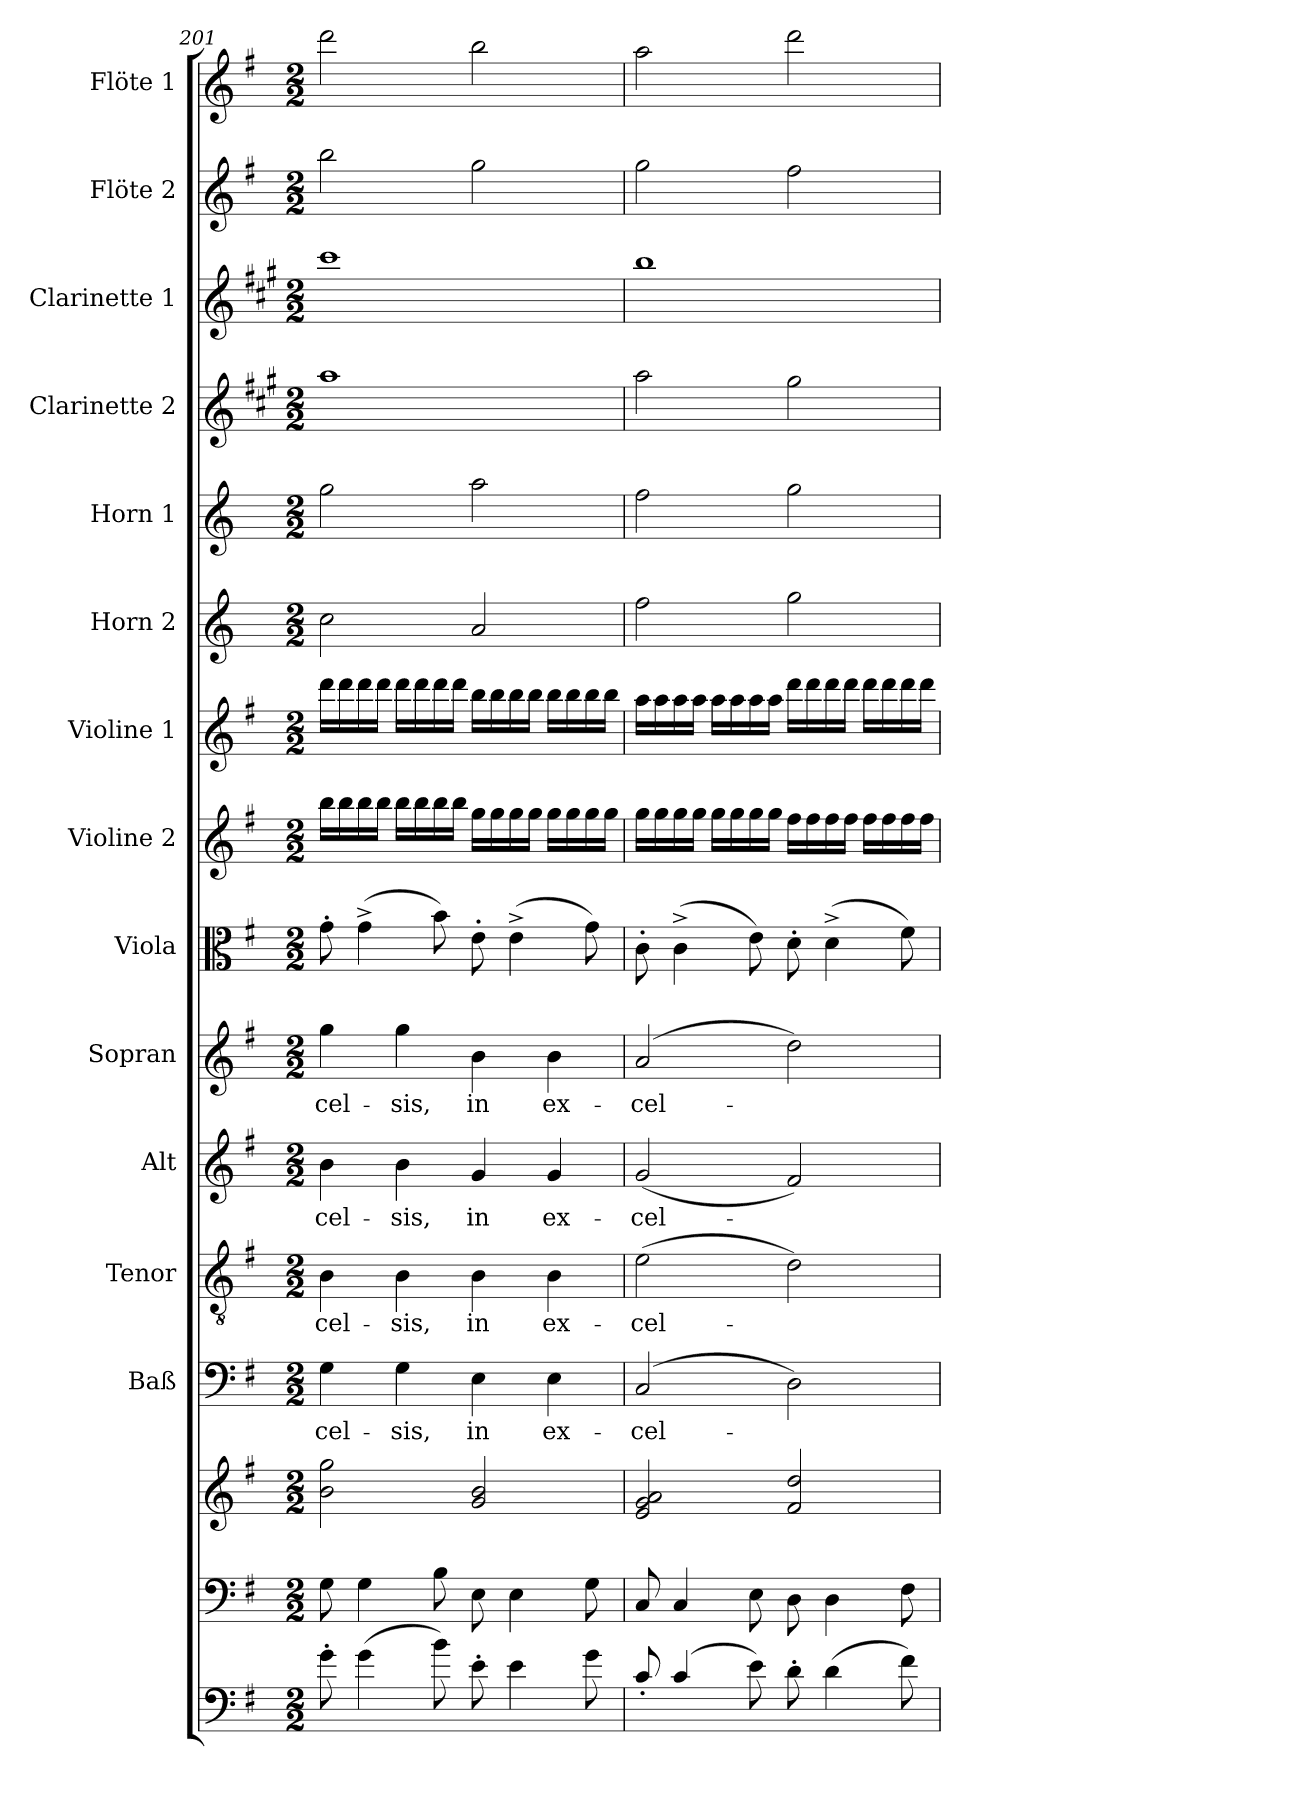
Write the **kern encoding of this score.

**kern	**kern	**kern	**kern	**text	**kern	**text	**kern	**text	**kern	**text	**kern	**kern	**kern	**kern	**kern	**kern	**kern	**kern	**kern
*part15	*part14	*part14	*part13	*part13	*part12	*part12	*part11	*part11	*part10	*part10	*part9	*part8	*part7	*part6	*part5	*part4	*part3	*part2	*part1
*staff16	*staff15	*staff14	*staff13	*staff13	*staff12	*staff12	*staff11	*staff11	*staff10	*staff10	*staff9	*staff8	*staff7	*staff6	*staff5	*staff4	*staff3	*staff2	*staff1
*	*	*	*I"Baß	*	*I"Tenor	*	*I"Alt	*	*I"Sopran	*	*I"Viola	*I"Violine 2	*I"Violine 1	*I"Horn 2	*I"Horn 1	*I"Clarinette 2	*I"Clarinette 1	*I"Flöte 2	*I"Flöte 1
*	*	*	*I'Baß	*	*I'Ten	*	*I'Alt	*	*I'Sop	*	*I'Vla.	*I'Vln. 2	*I'Vln. 1	*I'Hrn. 2	*I'Hrn. 1	*I'Cl. 2	*I'Cl. 1	*I'Fl. 2	*I'Fl. 1
!!LO:PB:g=z
*clefF4	*clefF4	*clefG2	*clefF4	*	*clefGv2	*	*clefG2	*	*clefG2	*	*clefC3	*clefG2	*clefG2	*clefG2	*clefG2	*clefG2	*clefG2	*clefG2	*clefG2
*ITrd7c12	*	*	*	*	*	*	*	*	*	*	*	*	*	*ITrd3c5	*ITrd3c5	*ITrd1c2	*ITrd1c2	*	*
*k[f#]	*k[f#]	*k[f#]	*k[f#]	*	*k[f#]	*	*k[f#]	*	*k[f#]	*	*k[f#]	*k[f#]	*k[f#]	*k[f#]	*k[f#]	*k[f#]	*k[f#]	*k[f#]	*k[f#]
*G:	*G:	*G:	*G:	*	*G:	*	*G:	*	*G:	*	*G:	*G:	*G:	*G:	*G:	*G:	*G:	*G:	*G:
*M2/2	*M2/2	*M2/2	*M2/2	*	*M2/2	*	*M2/2	*	*M2/2	*	*M2/2	*M2/2	*M2/2	*M2/2	*M2/2	*M2/2	*M2/2	*M2/2	*M2/2
=201	=201	=201	=201	=201	=201	=201	=201	=201	=201	=201	=201	=201	=201	=201	=201	=201	=201	=201	=201
!	!	!	!	!LO:LY:b	!	!LO:LY:b	!	!LO:LY:b	!	!LO:LY:b	!	!	!	!	!	!	!	!	!
8G'>\	8G\	2b\ 2gg\	4G\	-cel-	4B\	-cel-	4b\	-cel-	4gg\	-cel-	8g'>\	16bb\LL	16ddd\LL	2g\	2dd\	1gg	1bb	2bb\	2ddd\
.	.	.	.	.	.	.	.	.	.	.	.	16bb\	16ddd\	.	.	.	.	.	.
(>4G\	4G\	.	.	.	.	.	.	.	.	.	(>4g^>\	16bb\	16ddd\	.	.	.	.	.	.
.	.	.	.	.	.	.	.	.	.	.	.	16bb\JJ	16ddd\JJ	.	.	.	.	.	.
!	!	!	!	!LO:LY:b	!	!LO:LY:b	!	!LO:LY:b	!	!LO:LY:b	!	!	!	!	!	!	!	!	!
.	.	.	4G\	-sis,	4B\	-sis,	4b\	-sis,	4gg\	-sis,	.	16bb\LL	16ddd\LL	.	.	.	.	.	.
.	.	.	.	.	.	.	.	.	.	.	.	16bb\	16ddd\	.	.	.	.	.	.
8B\)	8B\	.	.	.	.	.	.	.	.	.	8b\)	16bb\	16ddd\	.	.	.	.	.	.
.	.	.	.	.	.	.	.	.	.	.	.	16bb\JJ	16ddd\JJ	.	.	.	.	.	.
!	!	!	!	!LO:LY:b	!	!LO:LY:b	!	!LO:LY:b	!	!LO:LY:b	!	!	!	!	!	!	!	!	!
8E'>\	8E\	2g/ 2b/	4E\	in	4B\	in	4g/	in	4b\	in	8e'>\	16gg\LL	16bb\LL	2e/	2ee\	.	.	2gg\	2bb\
.	.	.	.	.	.	.	.	.	.	.	.	16gg\	16bb\	.	.	.	.	.	.
4E\	4E\	.	.	.	.	.	.	.	.	.	(>4e^>\	16gg\	16bb\	.	.	.	.	.	.
.	.	.	.	.	.	.	.	.	.	.	.	16gg\JJ	16bb\JJ	.	.	.	.	.	.
!	!	!	!	!LO:LY:b	!	!LO:LY:b	!	!LO:LY:b	!	!LO:LY:b	!	!	!	!	!	!	!	!	!
.	.	.	4E\	ex-	4B\	ex-	4g/	ex-	4b\	ex-	.	16gg\LL	16bb\LL	.	.	.	.	.	.
.	.	.	.	.	.	.	.	.	.	.	.	16gg\	16bb\	.	.	.	.	.	.
8G\	8G\	.	.	.	.	.	.	.	.	.	8g\)	16gg\	16bb\	.	.	.	.	.	.
.	.	.	.	.	.	.	.	.	.	.	.	16gg\JJ	16bb\JJ	.	.	.	.	.	.
=202	=202	=202	=202	=202	=202	=202	=202	=202	=202	=202	=202	=202	=202	=202	=202	=202	=202	=202	=202
!	!	!	!	!LO:LY:b	!	!LO:LY:b	!	!LO:LY:b	!	!LO:LY:b	!	!	!	!	!	!	!	!	!
8C'</	8C/	2e/ 2g/ 2a/	(2C/	-cel-	(>2e\	-cel-	(<2g/	-cel-	(2a/	-cel-	8c'>\	16gg\LL	16aa\LL	2cc\	2cc\	2gg\	1aa	2gg\	2aa\
.	.	.	.	.	.	.	.	.	.	.	.	16gg\	16aa\	.	.	.	.	.	.
(4C/	4C/	.	.	.	.	.	.	.	.	.	(>4c^>\	16gg\	16aa\	.	.	.	.	.	.
.	.	.	.	.	.	.	.	.	.	.	.	16gg\JJ	16aa\JJ	.	.	.	.	.	.
.	.	.	.	.	.	.	.	.	.	.	.	16gg\LL	16aa\LL	.	.	.	.	.	.
.	.	.	.	.	.	.	.	.	.	.	.	16gg\	16aa\	.	.	.	.	.	.
8E\)	8E\	.	.	.	.	.	.	.	.	.	8e\)	16gg\	16aa\	.	.	.	.	.	.
.	.	.	.	.	.	.	.	.	.	.	.	16gg\JJ	16aa\JJ	.	.	.	.	.	.
8D'>\	8D\	2f#/ 2dd/	2D\)	.	2d\)	.	2f#/)	.	2dd\)	.	8d'>\	16ff#\LL	16ddd\LL	2dd\	2dd\	2ff#\	.	2ff#\	2ddd\
.	.	.	.	.	.	.	.	.	.	.	.	16ff#\	16ddd\	.	.	.	.	.	.
(>4D\	4D\	.	.	.	.	.	.	.	.	.	(>4d^>\	16ff#\	16ddd\	.	.	.	.	.	.
.	.	.	.	.	.	.	.	.	.	.	.	16ff#\JJ	16ddd\JJ	.	.	.	.	.	.
.	.	.	.	.	.	.	.	.	.	.	.	16ff#\LL	16ddd\LL	.	.	.	.	.	.
.	.	.	.	.	.	.	.	.	.	.	.	16ff#\	16ddd\	.	.	.	.	.	.
8F#\)	8F#\	.	.	.	.	.	.	.	.	.	8f#\)	16ff#\	16ddd\	.	.	.	.	.	.
.	.	.	.	.	.	.	.	.	.	.	.	16ff#\JJ	16ddd\JJ	.	.	.	.	.	.
=	=	=	=	=	=	=	=	=	=	=	=	=	=	=	=	=	=	=	=
*-	*-	*-	*-	*-	*-	*-	*-	*-	*-	*-	*-	*-	*-	*-	*-	*-	*-	*-	*-
